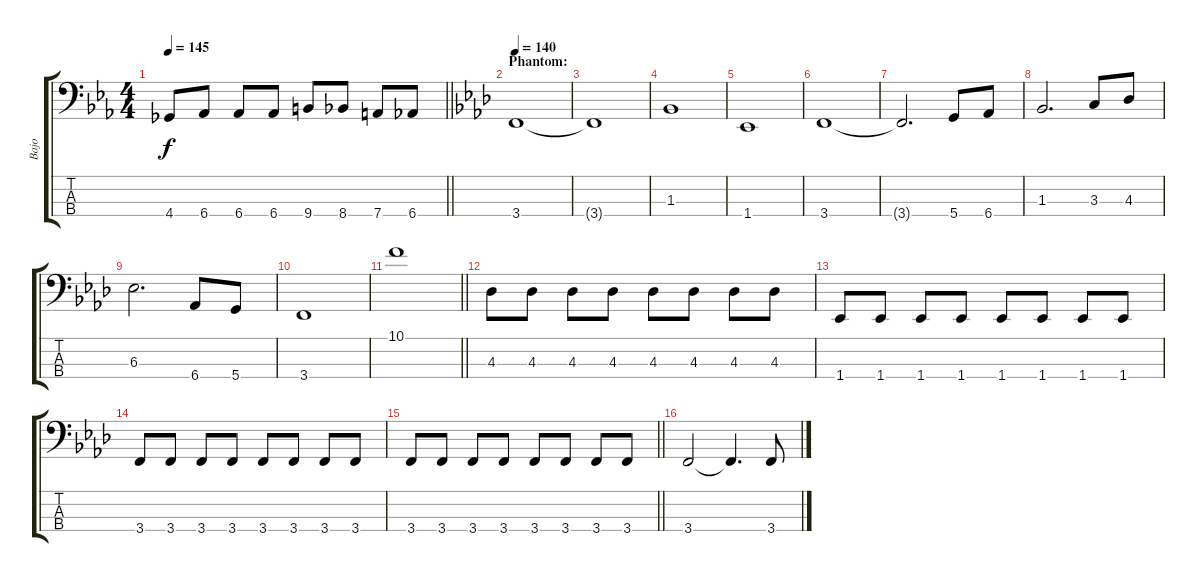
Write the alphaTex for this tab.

\track ("Bajo" "Bajo") {instrument electricbassfinger}
\staff {score tabs}
\tuning (G2 D2 A1 D1) {hide}
\ts (4 4)
\tempo 145
\clef f4
\barLineRight lightlight
\ks cminor
4.4.8{dy f} 6.4.8 6.4.8 6.4.8 9.4.8 8.4.8 7.4.8 6.4.8 |
\section ("" "Phantom:")
\tempo 140
\ks fminor
3.4.1 |
3.4{t}.1 |
1.3.1 |
1.4.1 |
3.4.1 |
3.4{t}.2{d} 5.4.8 6.4.8 |
1.3.2{d} 3.3.8 4.3.8 |
6.3.2{d} 6.4.8 5.4.8 |
3.4.1 |
\barLineRight lightlight
10.1.1 |
4.3.8 4.3.8 4.3.8 4.3.8 4.3.8 4.3.8 4.3.8 4.3.8 |
1.4.8 1.4.8 1.4.8 1.4.8 1.4.8 1.4.8 1.4.8 1.4.8 |
3.4.8 3.4.8 3.4.8 3.4.8 3.4.8 3.4.8 3.4.8 3.4.8 |
\barLineRight lightlight
3.4.8 3.4.8 3.4.8 3.4.8 3.4.8 3.4.8 3.4.8 3.4.8 |
3.4.2 3.4{t}.4{d} 3.4.8
